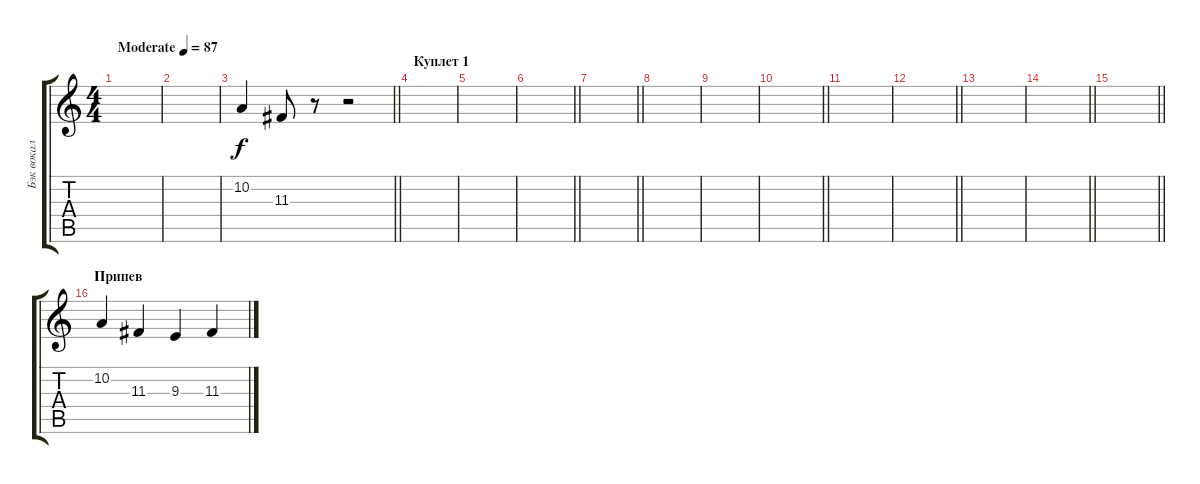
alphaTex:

\track ("Бэк вокал" "Бэк вокал") {instrument honkytonkpiano}
\staff {score tabs}
\tuning (E4 B3 G3 D3 A2 E2) {hide}
\ts (4 4)
\tempo (87 "Moderate")
\clef g2
\ks c
|
|
\barLineRight lightlight
10.2.4 11.3.8 r.8 r.2 |
\section ("" "Куплет 1")
|
|
\barLineRight lightlight
|
\barLineRight lightlight
|
|
|
\barLineRight lightlight
|
|
\barLineRight lightlight
|
|
\barLineRight lightlight
|
\barLineRight lightlight
|
\section ("" "Припев")
10.2.4 11.3.4 9.3.4 11.3.4
